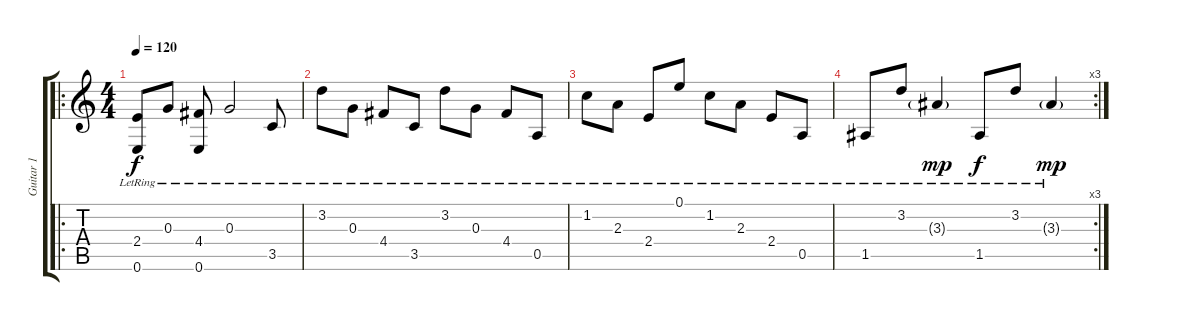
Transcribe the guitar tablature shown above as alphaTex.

\track ("Guitar 1" "Guitar 1") {instrument acousticguitarnylon}
\staff {score tabs}
\tuning (E4 B3 G3 D3 A2 E2) {hide}
\ro
\ts (4 4)
\tempo 120
\clef g2
\ks c
(2.4{lr} 0.6{lr}).8{dy f instrument acousticguitarnylon} 0.3{lr}.8 (4.4{lr} 0.6{lr}).8 0.3{lr}.2 3.5{lr}.8 |
3.2{lr}.8 0.3{lr}.8 4.4{lr}.8 3.5{lr}.8 3.2{lr}.8 0.3{lr}.8 4.4{lr}.8 0.5{lr}.8 |
1.2{lr}.8 2.3{lr}.8 2.4{lr}.8 0.1{lr}.8 1.2{lr}.8 2.3{lr}.8 2.4{lr}.8 0.5{lr}.8 |
\rc 3
1.5{lr}.8 3.2{lr}.8 3.3{g lr}.4{dy mp} 1.5{lr}.8{dy f} 3.2{lr}.8 3.3{g lr}.4{dy mp}
